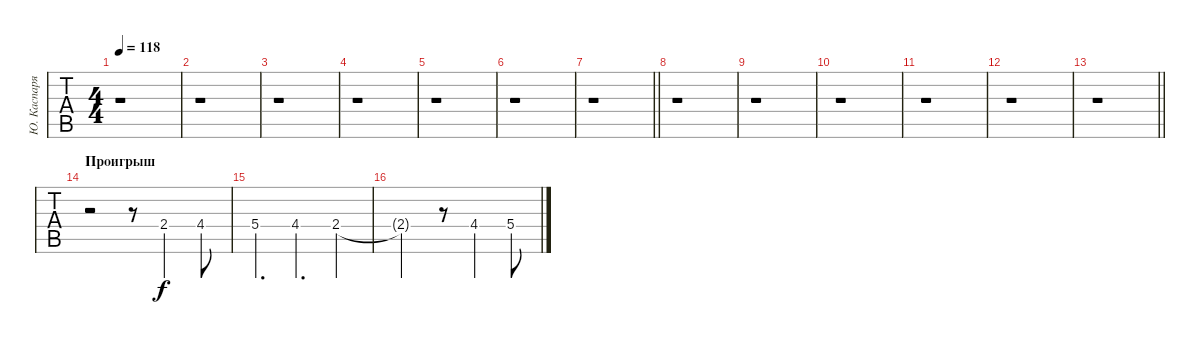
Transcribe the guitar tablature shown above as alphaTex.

\track ("Ю. Каспарян (Доп. гитара)" "Ю. Каспаря") {instrument electricguitarclean}
\staff {tabs}
\tuning (E4 B3 G3 D3 A2 E2) {hide}
\ts (4 4)
\tempo 118
\clef g2
\ks c
r.1{dy f} |
r.1 |
r.1 |
r.1 |
r.1 |
r.1 |
\barLineRight lightlight
r.1 |
r.1 |
r.1 |
r.1 |
r.1 |
r.1 |
\barLineRight lightlight
r.1 |
\section ("" "Проигрыш")
r.2 r.8 2.4.4 4.4.8 |
5.4.4{d} 4.4.4{d} 2.4.4 |
2.4{t}.2 r.8 4.4.4 5.4.8
